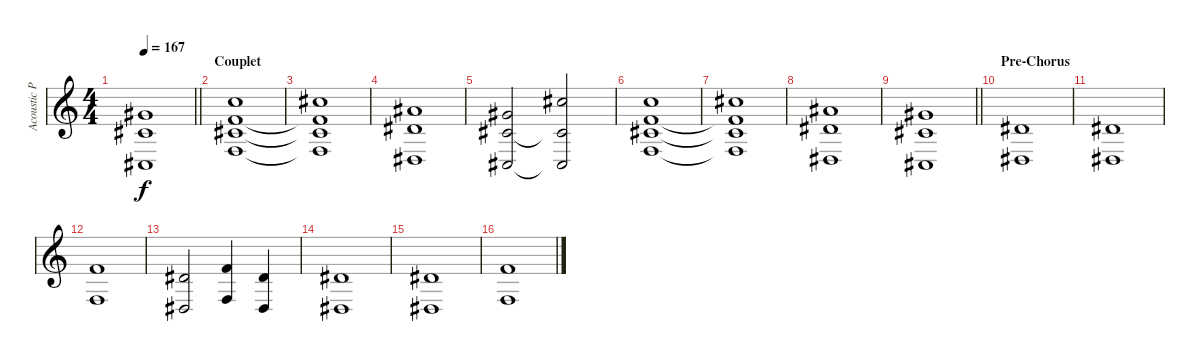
\track ("Acoustic Piano (Staff 1)" "Acoustic P") {instrument acousticgrandpiano}
\staff {score}
\tuning (E4 B3 G3 D3 A2 E2 B1) {hide}
\ts (4 4)
\tempo 167
\clef g2
\barLineRight lightlight
\ks c
(4.1 2.2 4.5).1{dy f} |
\section ("" "Сouplet")
(8.1 6.2 6.3 3.4).1 |
(9.1 6.2{t} 6.3{t} 3.4{t}).1 |
(6.1 4.2 1.4).1 |
(4.1 2.2 4.5).2 (9.1 2.2{t} 4.5{t}).2 |
(8.1 6.2 6.3 3.4).1 |
(9.1 6.2{t} 6.3{t} 3.4{t}).1 |
(6.1 4.2 1.4).1 |
\barLineRight lightlight
(4.1 2.2 4.5).1 |
\section ("" "Pre-Chorus")
(4.2 1.4).1 |
(4.2 1.4).1 |
(1.1 3.4).1 |
(4.2 1.4).2 (1.1 3.4).4 (4.2 1.4).4 |
(4.2 1.4).1 |
(4.2 1.4).1 |
(1.1 3.4).1
